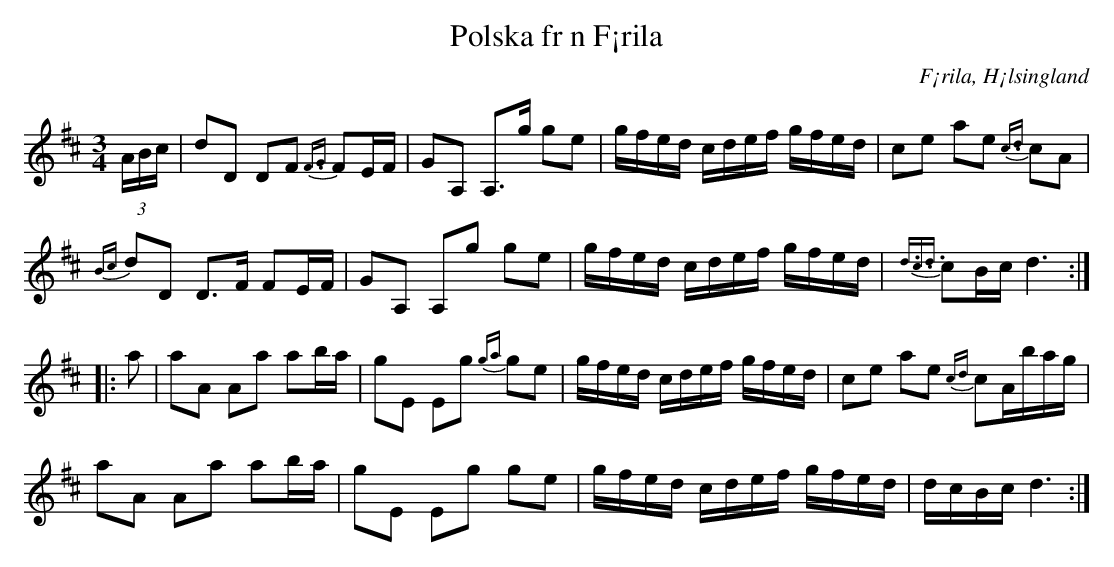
X:1
T:Polska fr n F¡rila
O:F¡rila, H¡lsingland
M:3/4
L:1/16
U:t=turn
K:D
(3ABc | d2D2 D2F2 {F3/2G4/3}F2EF | G2A,2 A,2>g2 g2e2 | gfed cdef gfed | c2e2 a2e2 {c3/2d}c2A2 |
{Bc}d2D2 D2>F2 F2EF | G2A,2 A,2g2 g2e2 | gfed cdef gfed | {d3/2c3/2d3/2}c2Bc d6 ::
a2 | a2A2 A2a2 a2ba | g2E2 E2g2 {ga}g2e2 | gfed cdef gfed | c2e2 a2e2 {cd}c2A5/6b3/6a2/6g2/6 |
a2A2 A2a2 a2ba | g2E2 E2g2 g2e2 | gfed cdef gfed | dcBc d6 :|
